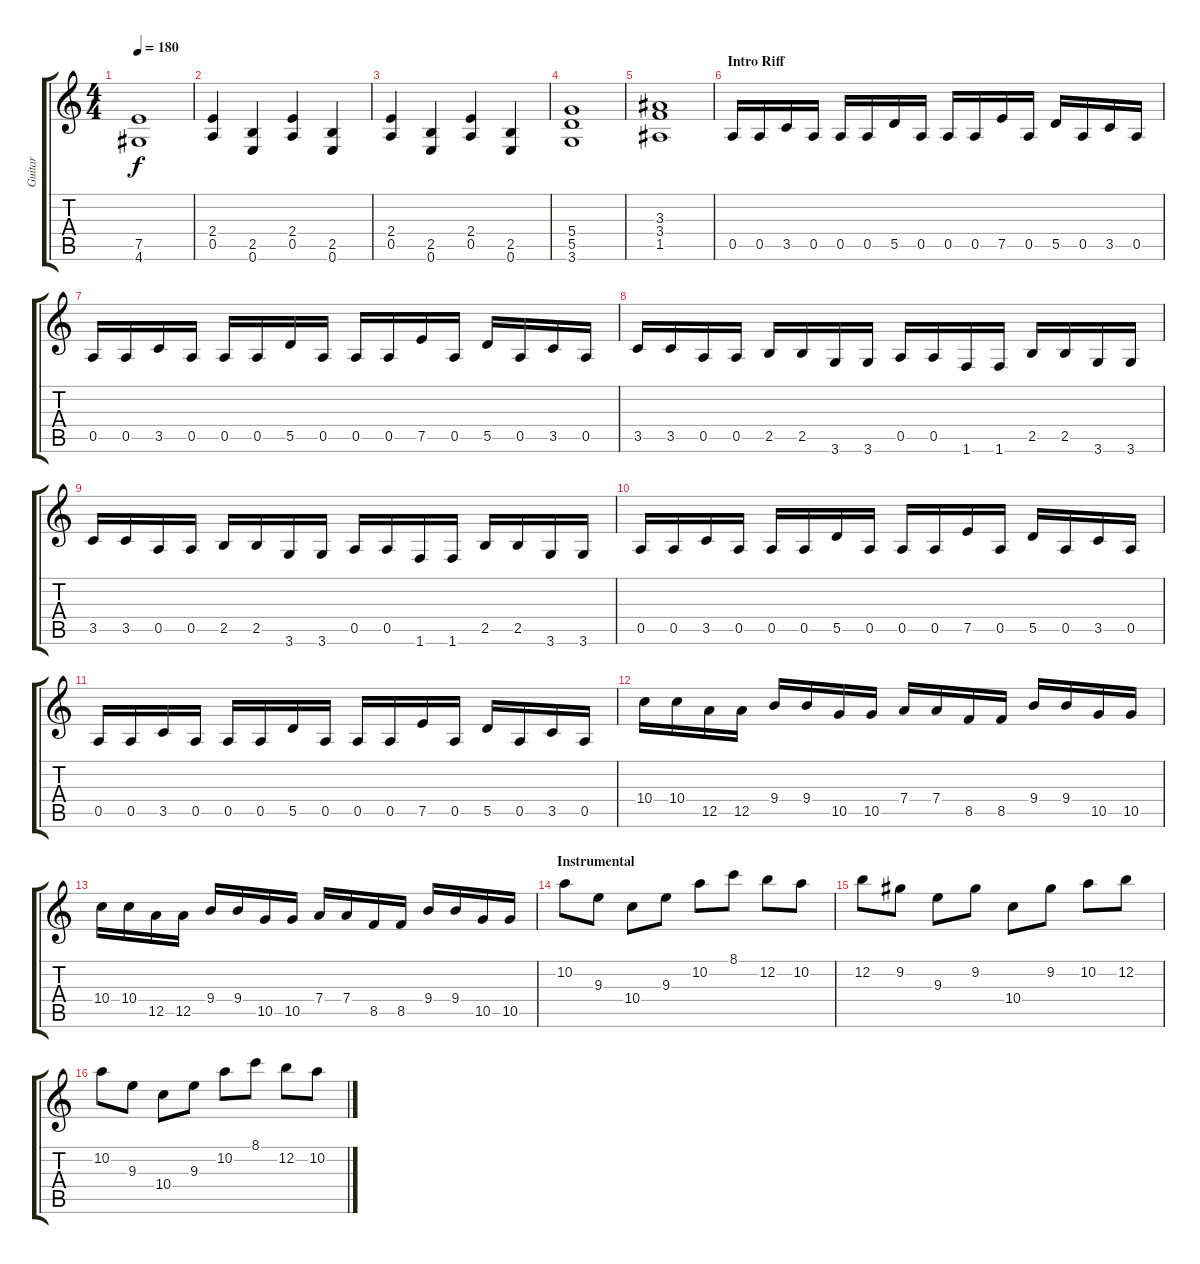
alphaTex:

\track ("Guitar" "Guitar") {instrument distortionguitar}
\staff {score tabs}
\tuning (E4 B3 G3 D3 A2 E2) {hide}
\ts (4 4)
\tempo 180
\clef g2
\ks c
(7.5 4.6).1{dy f} |
(2.4 0.5).4 (2.5 0.6).4 (2.4 0.5).4 (2.5 0.6).4 |
(2.4 0.5).4 (2.5 0.6).4 (2.4 0.5).4 (2.5 0.6).4 |
(5.4 5.5 3.6).1 |
(3.3 3.4 1.5).1 |
\section ("" "Intro Riff")
0.5.16 0.5.16 3.5.16 0.5.16 0.5.16 0.5.16 5.5.16 0.5.16 0.5.16 0.5.16 7.5.16 0.5.16 5.5.16 0.5.16 3.5.16 0.5.16 |
0.5.16 0.5.16 3.5.16 0.5.16 0.5.16 0.5.16 5.5.16 0.5.16 0.5.16 0.5.16 7.5.16 0.5.16 5.5.16 0.5.16 3.5.16 0.5.16 |
3.5.16 3.5.16 0.5.16 0.5.16 2.5.16 2.5.16 3.6.16 3.6.16 0.5.16 0.5.16 1.6.16 1.6.16 2.5.16 2.5.16 3.6.16 3.6.16 |
3.5.16 3.5.16 0.5.16 0.5.16 2.5.16 2.5.16 3.6.16 3.6.16 0.5.16 0.5.16 1.6.16 1.6.16 2.5.16 2.5.16 3.6.16 3.6.16 |
0.5.16 0.5.16 3.5.16 0.5.16 0.5.16 0.5.16 5.5.16 0.5.16 0.5.16 0.5.16 7.5.16 0.5.16 5.5.16 0.5.16 3.5.16 0.5.16 |
0.5.16 0.5.16 3.5.16 0.5.16 0.5.16 0.5.16 5.5.16 0.5.16 0.5.16 0.5.16 7.5.16 0.5.16 5.5.16 0.5.16 3.5.16 0.5.16 |
10.4.16 10.4.16 12.5.16 12.5.16 9.4.16 9.4.16 10.5.16 10.5.16 7.4.16 7.4.16 8.5.16 8.5.16 9.4.16 9.4.16 10.5.16 10.5.16 |
10.4.16 10.4.16 12.5.16 12.5.16 9.4.16 9.4.16 10.5.16 10.5.16 7.4.16 7.4.16 8.5.16 8.5.16 9.4.16 9.4.16 10.5.16 10.5.16 |
\section ("" "Instrumental")
10.2.8 9.3.8 10.4.8 9.3.8 10.2.8 8.1.8 12.2.8 10.2.8 |
12.2.8 9.2.8 9.3.8 9.2.8 10.4.8 9.2.8 10.2.8 12.2.8 |
10.2.8 9.3.8 10.4.8 9.3.8 10.2.8 8.1.8 12.2.8 10.2.8
